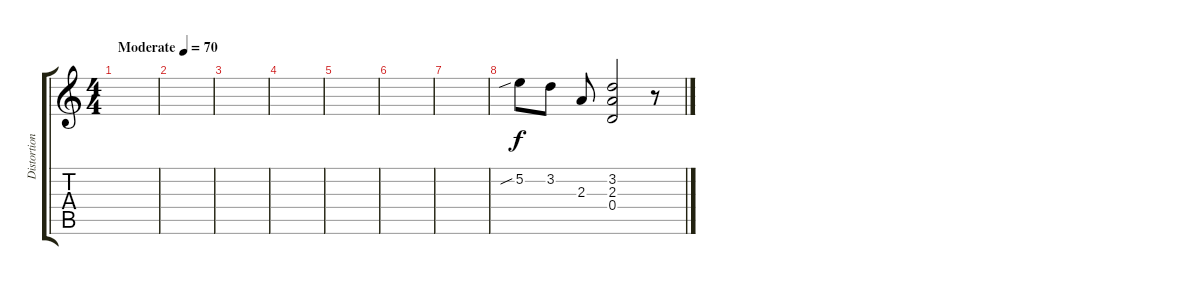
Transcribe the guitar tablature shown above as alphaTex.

\track ("Distortion Guitar" "Distortion") {instrument distortionguitar}
\staff {score tabs}
\tuning (E4 B3 G3 D3 A2 E2) {hide}
\ts (4 4)
\tempo (70 "Moderate")
\clef g2
\ks c
|
|
|
|
|
|
|
5.2{sib}.8 3.2.8 2.3.8 (3.2 2.3 0.4).2 r.8
